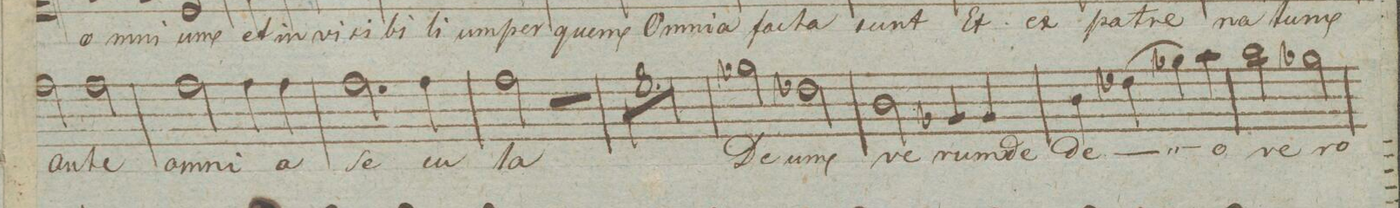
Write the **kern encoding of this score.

**kern	**text	**dynam
*I"Soprano.	*	*
*clefC1	*	*
*k[]	*	*
*met(c|)	*	*
*M4/4	*	*
2dd\	an-	.
2dd\	-te	.
=26	=26	=26
2dd\	om-	.
4dd\	-ni-	.
4dd\	-a	.
=27	=27	=27
2.dd\	Se-	.
4dd\	-cu-	.
=28	=28	=28
2dd\	-la	.
2r	.	.
=29	=29	=29
1r	.	.
=30	=30	=30
1r	.	.
=31	=31	=31
1r	.	.
=32	=32	=32
1r	.	.
=33	=33	=33
1r	.	.
=34	=34	=34
1r	.	.
=35	=35	=35
1r	.	.
=36	=36	=36
1r	.	.
=37	=37	=37
2ee-X\	De-	.
2b-X\	-um	.
=38	=38	=38
2g\	ve-	.
4e-X/	-rum	.
4e-/	de	.
=39	=39	=39
4g\	De-	.
(4b-X\	.	.
4ee-X\)	.	.
4ff\	-o	.
=40	=40	=40
2gg\	ve-	.
2ee-X\	-ro	.
=41	=41	=41
*-	*-	*-
